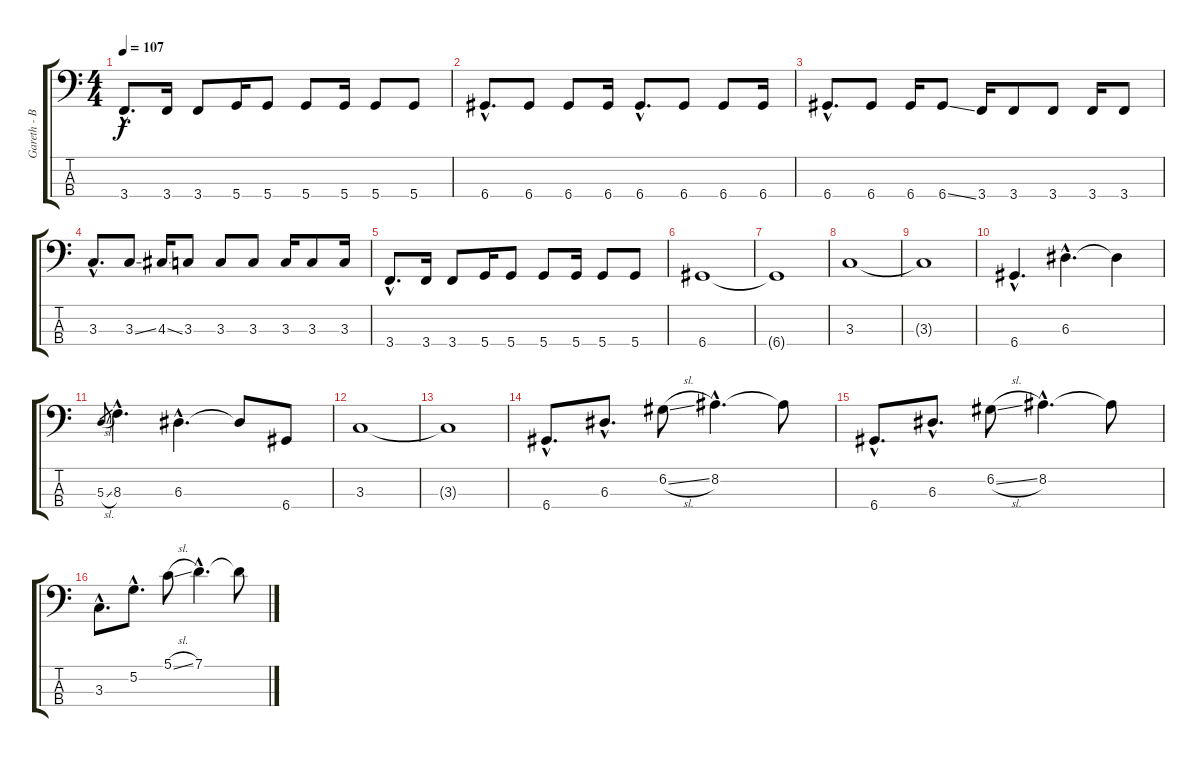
\track ("Gareth - Bass" "Gareth - B") {instrument electricbassfinger}
\staff {score tabs}
\tuning (G2 D2 A1 D1) {hide}
\ts (4 4)
\tempo 107
\clef f4
\ks c
3.4{hac}.8{d dy f} 3.4.16 3.4.8 5.4.16 5.4.8 5.4.8 5.4.16 5.4.8 5.4.8 |
6.4{hac}.8{d} 6.4.8 6.4.8 6.4.16 6.4{hac}.8{d} 6.4.8 6.4.8 6.4.16 |
6.4{hac}.8{d} 6.4.8 6.4.16 6.4{ss}.8 3.4.16 3.4.8 3.4.8 3.4.16 3.4.8 |
3.3{hac}.8{d} 3.3{ss}.8 4.3{ss}.16 3.3.8 3.3.8 3.3.8 3.3.16 3.3.8 3.3.16 |
3.4{hac}.8{d} 3.4.16 3.4.8 5.4.16 5.4.8 5.4.8 5.4.16 5.4.8 5.4.8 |
6.4.1 |
6.4{t}.1 |
3.3.1 |
3.3{t}.1 |
6.4{hac}.4{d} 6.3{hac}.4{d} 6.3{t}.4 |
5.3{sl}.8{gr} 8.3{hac}.4{d} 6.3{hac}.4{d} 6.3{t}.8 6.4.8 |
3.3.1 |
3.3{t}.1 |
6.4{hac}.8{d} 6.3{hac}.8{d} 6.2{sl}.8 8.2{hac}.4{d} 8.2{t}.8 |
6.4{hac}.8{d} 6.3{hac}.8{d} 6.2{sl}.8 8.2{hac}.4{d} 8.2{t}.8 |
3.3{hac}.8{d} 5.2{hac}.8{d} 5.1{sl}.8 7.1{hac}.4{d} 7.1{t}.8
